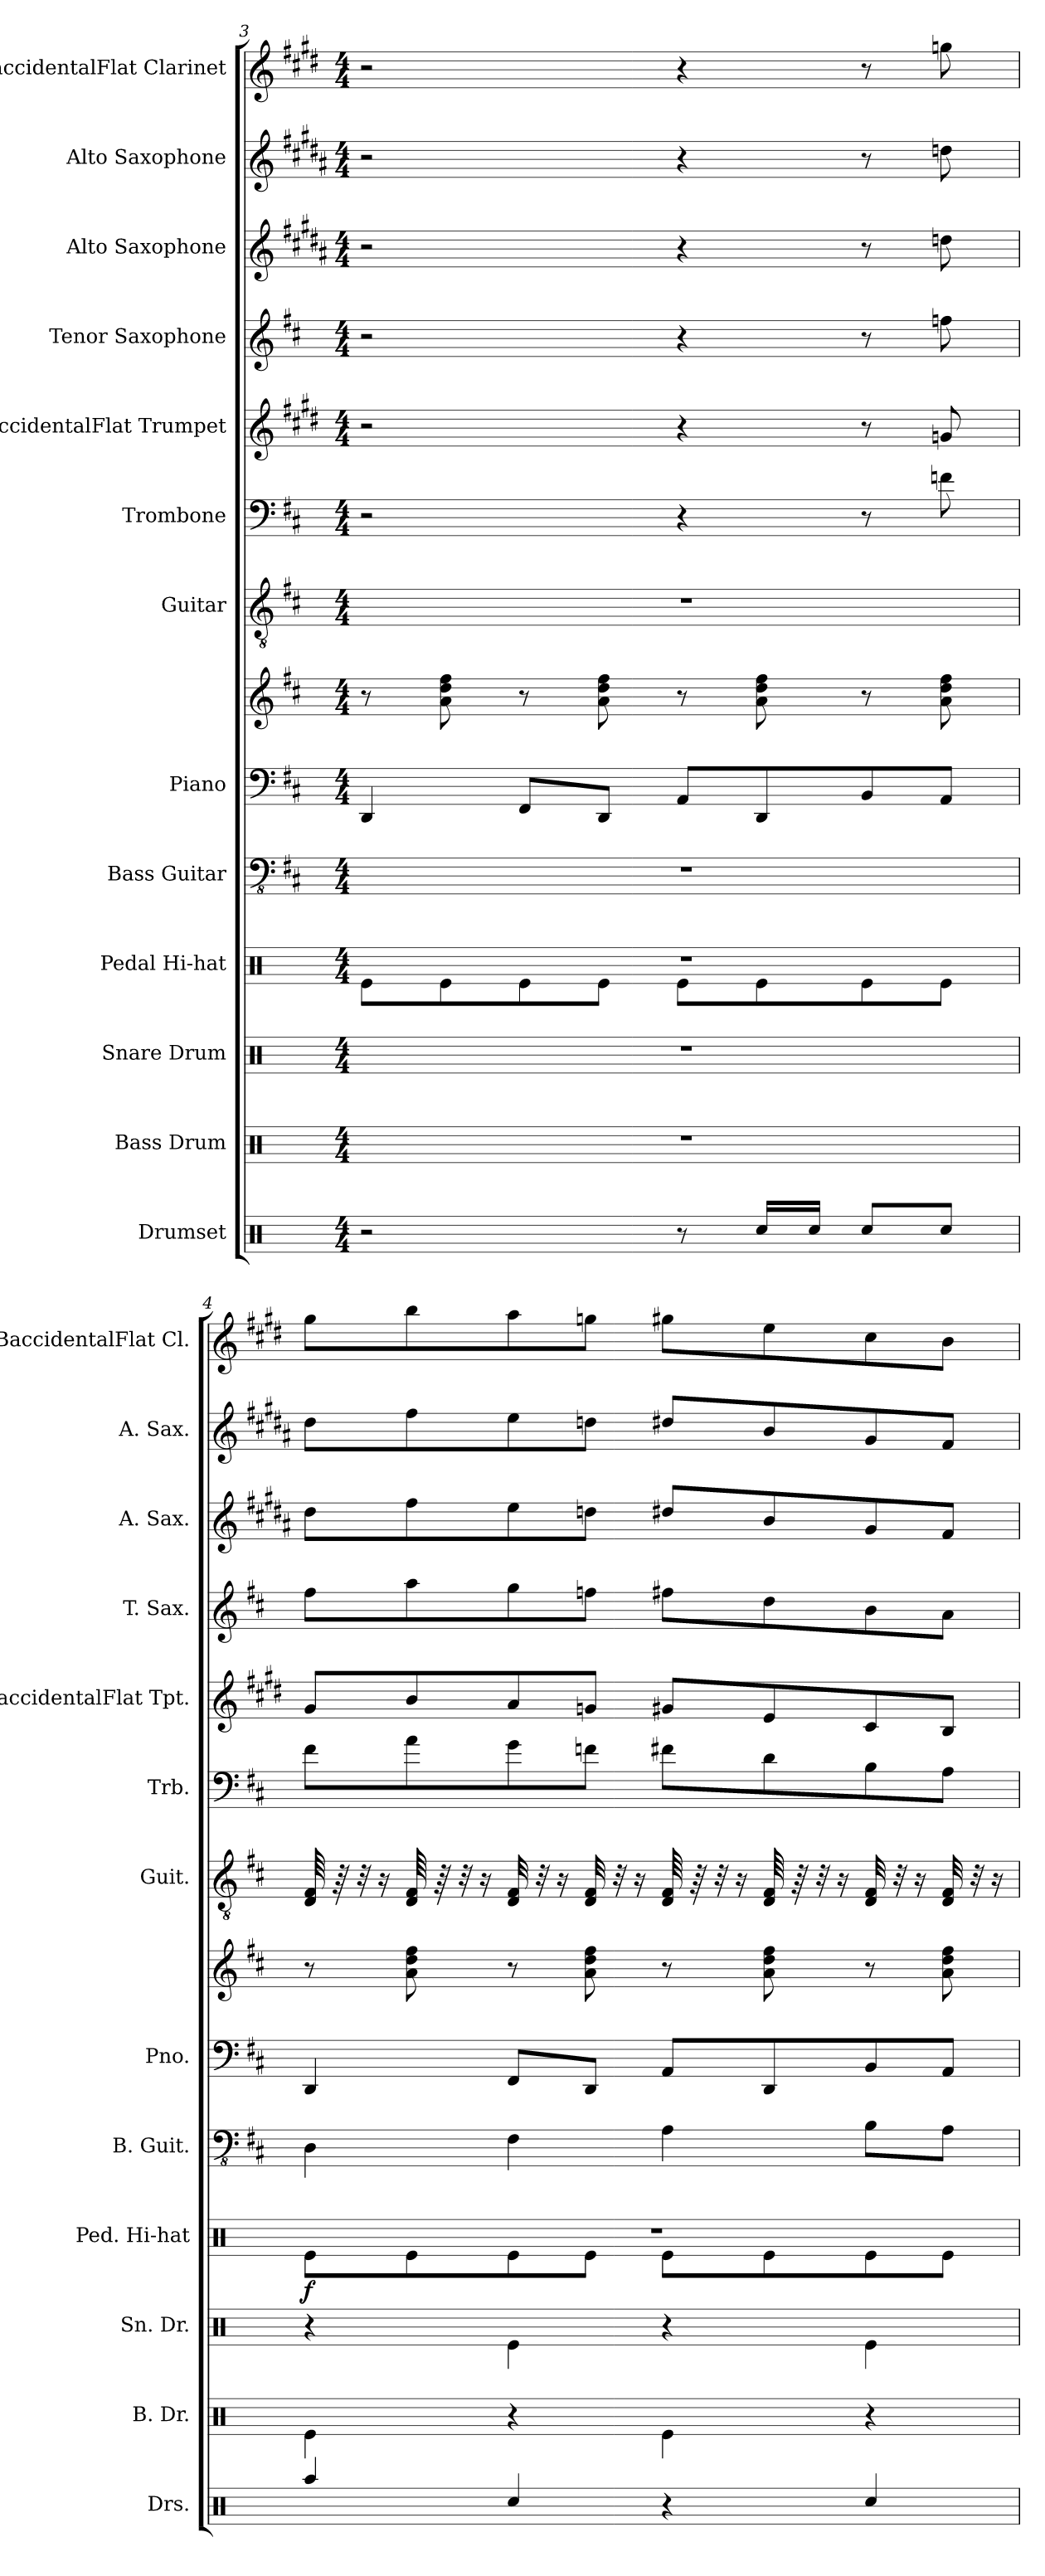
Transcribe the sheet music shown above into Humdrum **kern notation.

**kern	**kern	**kern	**kern	**dynam	**kern	**kern	**kern	**kern	**kern	**kern	**kern	**kern	**kern	**kern
*part13	*part12	*part11	*part10	*part10	*part9	*part8	*part8	*part7	*part6	*part5	*part4	*part3	*part2	*part1
*staff14	*staff13	*staff12	*staff11	*staff11	*staff10	*staff9	*staff8	*staff7	*staff6	*staff5	*staff4	*staff3	*staff2	*staff1
*I"Drumset	*I"Bass Drum	*I"Snare Drum	*I"Pedal Hi-hat	*	*I"Bass Guitar	*I"Piano	*	*I"Guitar	*I"Trombone	*I"BaccidentalFlat Trumpet	*I"Tenor Saxophone	*I"Alto Saxophone	*I"Alto Saxophone	*I"BaccidentalFlat Clarinet
*I'Drs.	*I'B. Dr.	*I'Sn. Dr.	*I'Ped. Hi-hat	*	*I'B. Guit.	*I'Pno.	*	*I'Guit.	*I'Trb.	*I'BaccidentalFlat Tpt.	*I'T. Sax.	*I'A. Sax.	*I'A. Sax.	*I'BaccidentalFlat Cl.
*clefX	*clefX	*clefX	*clefX	*	*clefFv4	*clefF4	*clefG2	*clefGv2	*clefF4	*clefG2	*clefG2	*clefG2	*clefG2	*clefG2
*	*	*	*	*	*	*	*	*	*	*ITrd1c2	*ITrd8c14	*ITrd5c9	*ITrd5c9	*ITrd1c2
*k[]	*k[]	*k[]	*k[]	*	*k[f#c#]	*k[f#c#]	*k[f#c#]	*k[f#c#]	*k[f#c#]	*k[f#c#]	*k[f#c#]	*k[f#c#]	*k[f#c#]	*k[f#c#]
*M4/4	*M4/4	*M4/4	*M4/4	*	*M4/4	*M4/4	*M4/4	*M4/4	*M4/4	*M4/4	*M4/4	*M4/4	*M4/4	*M4/4
=3	=3	=3	=3	=3	=3	=3	=3	=3	=3	=3	=3	=3	=3	=3
*	*	*	*^	*	*	*	*	*	*	*	*	*	*	*
2r	1r	1r	1r	8Re\L	.	1r	4DD/	8r	1r	2r	2r	2r	2r	2r	2r
.	.	.	.	8Re\	.	.	.	8a\ 8dd\ 8ff#\	.	.	.	.	.	.	.
.	.	.	.	8Re\	.	.	8FF#/L	8r	.	.	.	.	.	.	.
.	.	.	.	8Re\J	.	.	8DD/J	8a\ 8dd\ 8ff#\	.	.	.	.	.	.	.
8r	.	.	.	8Re\L	.	.	8AA/L	8r	.	4r	4r	4r	4r	4r	4r
16Rcc/LL	.	.	.	8Re\	.	.	8DD/	8a\ 8dd\ 8ff#\	.	.	.	.	.	.	.
16Rcc/JJ	.	.	.	.	.	.	.	.	.	.	.	.	.	.	.
8Rcc/L	.	.	.	8Re\	.	.	8BB/	8r	.	8r	8r	8r	8r	8r	8r
8Rcc/J	.	.	.	8Re\J	.	.	8AA/J	8a\ 8dd\ 8ff#\	.	8fn\	8fn/	8fn\	8fn\	8fn\	8ffn\
!!LO:PB:g=z
=4	=4	=4	=4	=4	=4	=4	=4	=4	=4	=4	=4	=4	=4	=4	=4
!	!	!	!	!	!LO:DY:b	!	!	!	!	!	!	!	!	!	!
4Raa/	4Re\	4r	1r	8Re\L	f	4DD\	4DD/	8r	64D/ 64F#/	8f#\L	8f#/L	8f#\L	8f#\L	8f#\L	8ff#\L
.	.	.	.	.	.	.	.	.	64r	.	.	.	.	.	.
.	.	.	.	.	.	.	.	.	32r	.	.	.	.	.	.
.	.	.	.	.	.	.	.	.	16r	.	.	.	.	.	.
.	.	.	.	8Re\	.	.	.	8a\ 8dd\ 8ff#\	64D/ 64F#/	8a\	8a/	8a\	8a\	8a\	8aa\
.	.	.	.	.	.	.	.	.	64r	.	.	.	.	.	.
.	.	.	.	.	.	.	.	.	32r	.	.	.	.	.	.
.	.	.	.	.	.	.	.	.	16r	.	.	.	.	.	.
4Rcc/	4r	4Re\	.	8Re\	.	4FF#\	8FF#/L	8r	32D/ 32F#/	8g\	8g/	8g\	8g\	8g\	8gg\
.	.	.	.	.	.	.	.	.	32r	.	.	.	.	.	.
.	.	.	.	.	.	.	.	.	16r	.	.	.	.	.	.
.	.	.	.	8Re\J	.	.	8DD/J	8a\ 8dd\ 8ff#\	32D/ 32F#/	8fn\J	8fn/J	8fn\J	8fn\J	8fn\J	8ffn\J
.	.	.	.	.	.	.	.	.	32r	.	.	.	.	.	.
.	.	.	.	.	.	.	.	.	16r	.	.	.	.	.	.
4r	4Re\	4r	.	8Re\L	.	4AA\	8AA/L	8r	64D/ 64F#/	8f#X\L	8f#X/L	8f#X\L	8f#X/L	8f#X/L	8ff#X\L
.	.	.	.	.	.	.	.	.	64r	.	.	.	.	.	.
.	.	.	.	.	.	.	.	.	32r	.	.	.	.	.	.
.	.	.	.	.	.	.	.	.	16r	.	.	.	.	.	.
.	.	.	.	8Re\	.	.	8DD/	8a\ 8dd\ 8ff#\	64D/ 64F#/	8d\	8d/	8d\	8d/	8d/	8dd\
.	.	.	.	.	.	.	.	.	64r	.	.	.	.	.	.
.	.	.	.	.	.	.	.	.	32r	.	.	.	.	.	.
.	.	.	.	.	.	.	.	.	16r	.	.	.	.	.	.
4Rcc/	4r	4Re\	.	8Re\	.	8BB\L	8BB/	8r	32D/ 32F#/	8B\	8B/	8B\	8B/	8B/	8b\
.	.	.	.	.	.	.	.	.	32r	.	.	.	.	.	.
.	.	.	.	.	.	.	.	.	16r	.	.	.	.	.	.
.	.	.	.	8Re\J	.	8AA\J	8AA/J	8a\ 8dd\ 8ff#\	32D/ 32F#/	8A\J	8A/J	8A\J	8A/J	8A/J	8a\J
.	.	.	.	.	.	.	.	.	32r	.	.	.	.	.	.
.	.	.	.	.	.	.	.	.	16r	.	.	.	.	.	.
*	*	*	*v	*v	*	*	*	*	*	*	*	*	*	*	*
=	=	=	=	=	=	=	=	=	=	=	=	=	=	=
*-	*-	*-	*-	*-	*-	*-	*-	*-	*-	*-	*-	*-	*-	*-
